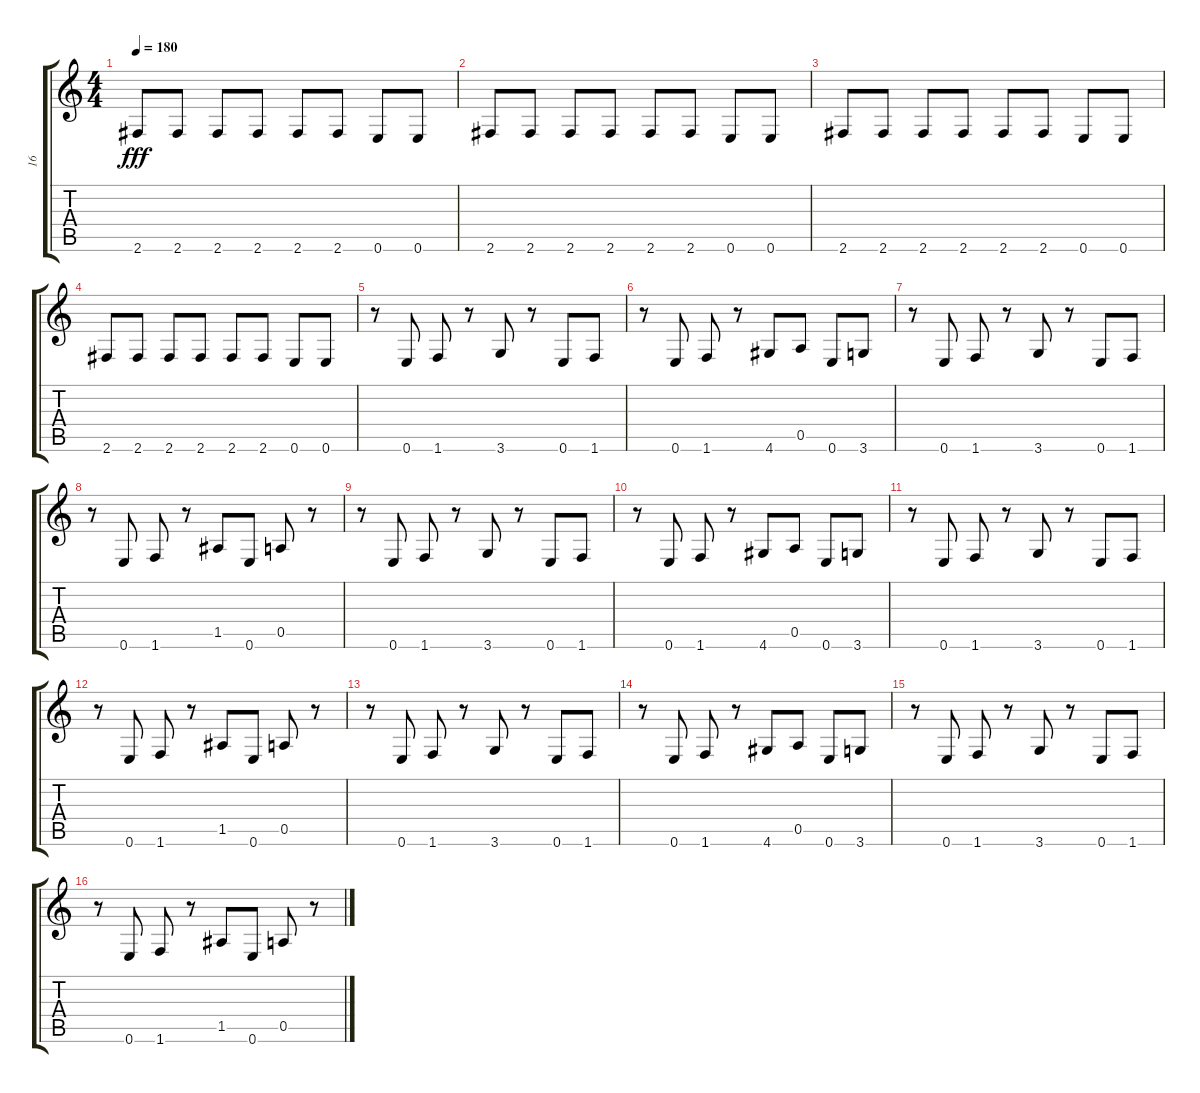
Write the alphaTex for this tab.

\track ("16" "16") {instrument synthbass1}
\staff {score tabs}
\tuning (E4 B3 G3 D3 A2 E2) {hide}
\ts (4 4)
\tempo 180
\clef g2
\ks c
2.6.8{dy fff} 2.6.8 2.6.8 2.6.8 2.6.8 2.6.8 0.6.8 0.6.8 |
2.6.8 2.6.8 2.6.8 2.6.8 2.6.8 2.6.8 0.6.8 0.6.8 |
2.6.8 2.6.8 2.6.8 2.6.8 2.6.8 2.6.8 0.6.8 0.6.8 |
2.6.8 2.6.8 2.6.8 2.6.8 2.6.8 2.6.8 0.6.8 0.6.8 |
r.8 0.6.8 1.6.8 r.8 3.6.8 r.8 0.6.8 1.6.8 |
r.8 0.6.8 1.6.8 r.8 4.6.8 0.5.8 0.6.8 3.6.8 |
r.8 0.6.8 1.6.8 r.8 3.6.8 r.8 0.6.8 1.6.8 |
r.8 0.6.8 1.6.8 r.8 1.5.8 0.6.8 0.5.8 r.8 |
r.8 0.6.8 1.6.8 r.8 3.6.8 r.8 0.6.8 1.6.8 |
r.8 0.6.8 1.6.8 r.8 4.6.8 0.5.8 0.6.8 3.6.8 |
r.8 0.6.8 1.6.8 r.8 3.6.8 r.8 0.6.8 1.6.8 |
r.8 0.6.8 1.6.8 r.8 1.5.8 0.6.8 0.5.8 r.8 |
r.8 0.6.8 1.6.8 r.8 3.6.8 r.8 0.6.8 1.6.8 |
r.8 0.6.8 1.6.8 r.8 4.6.8 0.5.8 0.6.8 3.6.8 |
r.8 0.6.8 1.6.8 r.8 3.6.8 r.8 0.6.8 1.6.8 |
r.8 0.6.8 1.6.8 r.8 1.5.8 0.6.8 0.5.8 r.8
